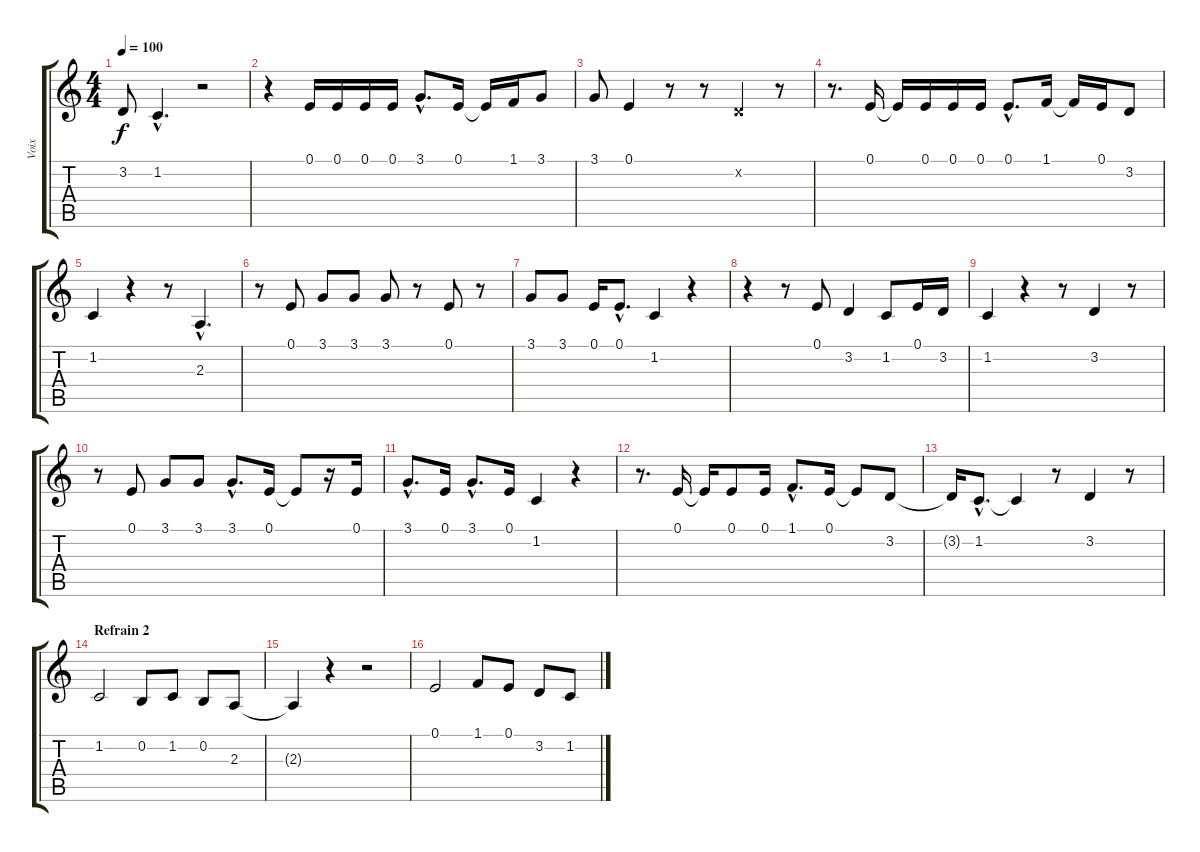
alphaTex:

\track ("Voix" "Voix") {instrument lead6voice}
\staff {score tabs}
\tuning (E4 B3 G3 D3 A2 E2) {hide}
\ts (4 4)
\tempo 100
\clef g2
\ks c
3.2{t}.8{dy f} 1.2{hac}.4{d} r.2 |
r.4 0.1.16 0.1.16 0.1.16 0.1.16 3.1{hac}.8{d} 0.1.16 0.1{t}.16 1.1.16 3.1.8 |
3.1.8 0.1.4 r.8 r.8 3.2{x}.4 r.8 |
r.8{d} 0.1.16 0.1{t}.16 0.1.16 0.1.16 0.1.16 0.1{hac}.8{d} 1.1.16 1.1{t}.16 0.1.16 3.2.8 |
1.2.4 r.4 r.8 2.3{hac}.4{d} |
r.8 0.1.8 3.1.8 3.1.8 3.1.8 r.8 0.1.8 r.8 |
3.1.8 3.1.8 0.1.16 0.1{hac}.8{d} 1.2.4 r.4 |
r.4 r.8 0.1.8 3.2.4 1.2.8 0.1.16 3.2.16 |
1.2.4 r.4 r.8 3.2.4 r.8 |
r.8 0.1.8 3.1.8 3.1.8 3.1{hac}.8{d} 0.1.16 0.1{t}.8 r.16 0.1.16 |
3.1{hac}.8{d} 0.1.16 3.1{hac}.8{d} 0.1.16 1.2.4 r.4 |
r.8{d} 0.1.16 0.1{t}.16 0.1.8 0.1.16 1.1{hac}.8{d} 0.1.16 0.1{t}.8 3.2.8 |
3.2{t}.16 1.2{hac}.8{d} 1.2{t}.4 r.8 3.2.4 r.8 |
\section ("" "Refrain 2")
1.2.2 0.2.8 1.2.8 0.2.8 2.3.8 |
2.3{t}.4 r.4 r.2 |
0.1.2 1.1.8 0.1.8 3.2.8 1.2.8
